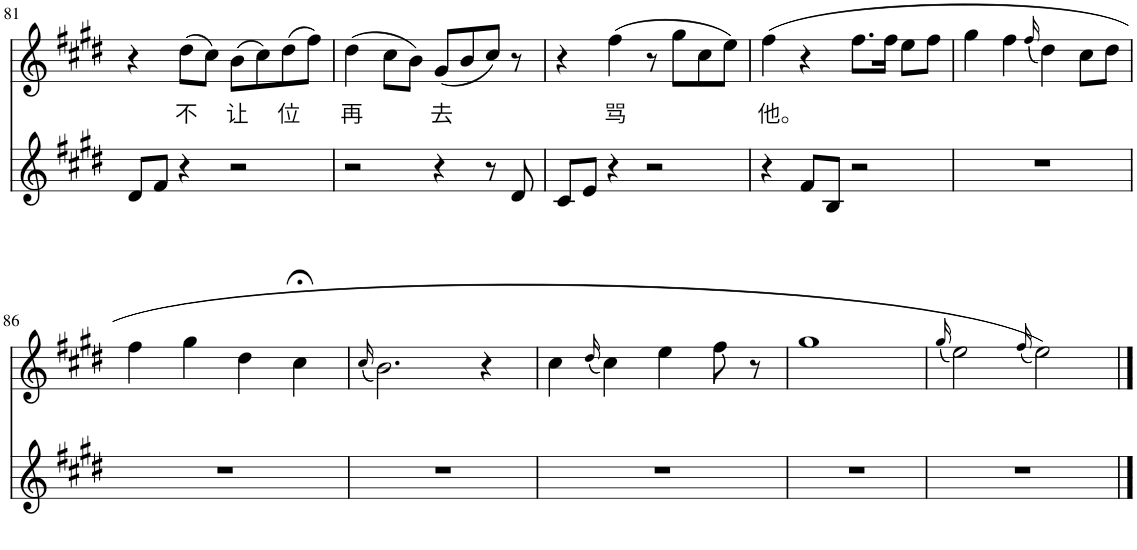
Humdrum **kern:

**kern	**kern	**text
*part2	*part1	*part1
*staff2	*staff1	*staff1
*I"Piano	*I"Piano	*
*I'Pno	*I'Pno	*
!!LO:PB:g=z
*clefG2	*clefG2	*
*k[f#c#g#d#]	*k[f#c#g#d#]	*
*M4/4	*M4/4	*
=81	=81	=81
8d#/L	4r	.
8f#/J	.	.
!	!	!LO:LY:b
4r	(8dd#\L	不
.	8cc#\J)	.
!	!	!LO:LY:b
2r	(8b\L	让
.	8cc#\)	.
!	!	!LO:LY:b
.	(8dd#\	位
.	8ff#\J)	.
=82	=82	=82
!	!	!LO:LY:b
2r	(4dd#\	再
.	8cc#\L	.
.	8b\J)	.
!	!	!LO:LY:b
4r	(8g#/L	去
.	8b/	.
8r	8cc#/J)	.
8d#/	8r	.
=83	=83	=83
8c#/L	4r	.
8e/J	.	.
!	!	!LO:LY:b
4r	(4ff#\	骂
2r	8r	.
.	8gg#\L	.
.	8cc#\	.
.	8ee\J)	.
=84	=84	=84
!	!	!LO:LY:b
4r	(4ff#\	他。
8f#/L	4r	.
8B/J	.	.
2r	8.ff#\L	.
.	16ff#\Jk	.
.	8ee\L	.
.	8ff#\J	.
=85	=85	=85
1r	4gg#\	.
.	4ff#\	.
.	(16qff#/	.
.	4dd#\)	.
.	8cc#\L	.
.	8dd#\J	.
!!LO:LB:g=z
=86	=86	=86
1r	4ff#\	.
.	4gg#\	.
.	4dd#\	.
.	4cc#;<\	.
=87	=87	=87
.	(16qcc#/	.
1r	2.b\)	.
.	4r	.
=88	=88	=88
1r	4cc#\	.
.	(16qdd#/	.
.	4cc#\)	.
.	4ee\	.
.	8ff#\	.
.	8r	.
=89	=89	=89
1r	1gg#	.
=90	=90	=90
.	(16qgg#/	.
1r	2ee\)	.
.	(16qff#/	.
.	2ee\))	.
==	==	==
*-	*-	*-
